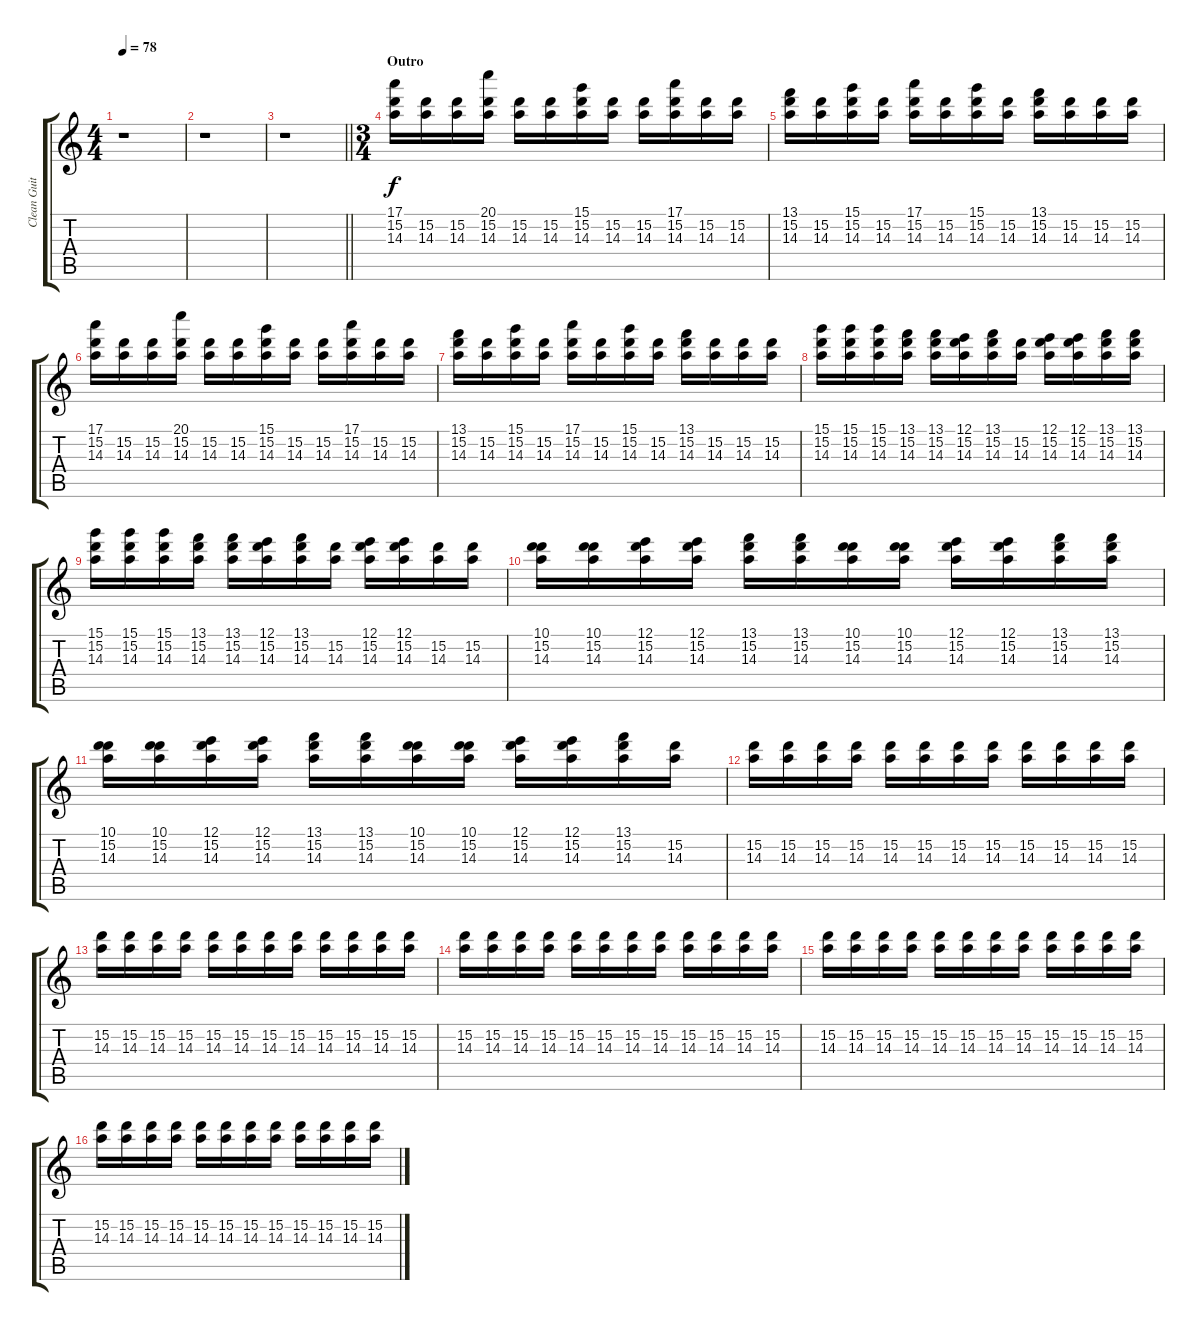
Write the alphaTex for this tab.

\track ("Clean Guitar I" "Clean Guit") {instrument acousticguitarsteel}
\staff {score tabs}
\tuning (E4 B3 G3 D3 A2 D2) {hide}
\ts (4 4)
\tempo 78
\clef g2
\ks c
r.1{dy f} |
r.1 |
\barLineRight lightlight
r.1 |
\ts (3 4)
\section ("" "Outro")
(17.1 15.2 14.3).16{volume 12 instrument banjo} (15.2 14.3).16 (15.2 14.3).16 (20.1 15.2 14.3).16 (15.2 14.3).16 (15.2 14.3).16 (15.1 15.2 14.3).16 (15.2 14.3).16 (15.2 14.3).16 (17.1 15.2 14.3).16 (15.2 14.3).16 (15.2 14.3).16 |
(13.1 15.2 14.3).16 (15.2 14.3).16 (15.1 15.2 14.3).16 (15.2 14.3).16 (17.1 15.2 14.3).16 (15.2 14.3).16 (15.1 15.2 14.3).16 (15.2 14.3).16 (13.1 15.2 14.3).16 (15.2 14.3).16 (15.2 14.3).16 (15.2 14.3).16 |
(17.1 15.2 14.3).16 (15.2 14.3).16 (15.2 14.3).16 (20.1 15.2 14.3).16 (15.2 14.3).16 (15.2 14.3).16 (15.1 15.2 14.3).16 (15.2 14.3).16 (15.2 14.3).16 (17.1 15.2 14.3).16 (15.2 14.3).16 (15.2 14.3).16 |
(13.1 15.2 14.3).16 (15.2 14.3).16 (15.1 15.2 14.3).16 (15.2 14.3).16 (17.1 15.2 14.3).16 (15.2 14.3).16 (15.1 15.2 14.3).16 (15.2 14.3).16 (13.1 15.2 14.3).16 (15.2 14.3).16 (15.2 14.3).16 (15.2 14.3).16 |
(15.1 15.2 14.3).16 (15.1 15.2 14.3).16 (15.1 15.2 14.3).16 (13.1 15.2 14.3).16 (13.1 15.2 14.3).16 (12.1 15.2 14.3).16 (13.1 15.2 14.3).16 (15.2 14.3).16 (12.1 15.2 14.3).16 (12.1 15.2 14.3).16 (13.1 15.2 14.3).16 (13.1 15.2 14.3).16 |
(15.1 15.2 14.3).16 (15.1 15.2 14.3).16 (15.1 15.2 14.3).16 (13.1 15.2 14.3).16 (13.1 15.2 14.3).16 (12.1 15.2 14.3).16 (13.1 15.2 14.3).16 (15.2 14.3).16 (12.1 15.2 14.3).16 (12.1 15.2 14.3).16 (15.2 14.3).16 (15.2 14.3).16 |
(10.1 15.2 14.3).16 (10.1 15.2 14.3).16 (12.1 15.2 14.3).16 (12.1 15.2 14.3).16 (13.1 15.2 14.3).16 (13.1 15.2 14.3).16 (10.1 15.2 14.3).16 (10.1 15.2 14.3).16 (12.1 15.2 14.3).16 (12.1 15.2 14.3).16 (13.1 15.2 14.3).16 (13.1 15.2 14.3).16 |
(10.1 15.2 14.3).16 (10.1 15.2 14.3).16 (12.1 15.2 14.3).16 (12.1 15.2 14.3).16 (13.1 15.2 14.3).16 (13.1 15.2 14.3).16 (10.1 15.2 14.3).16 (10.1 15.2 14.3).16 (12.1 15.2 14.3).16 (12.1 15.2 14.3).16 (13.1 15.2 14.3).16 (15.2 14.3).16 |
(15.2 14.3).16 (15.2 14.3).16 (15.2 14.3).16 (15.2 14.3).16 (15.2 14.3).16 (15.2 14.3).16 (15.2 14.3).16 (15.2 14.3).16 (15.2 14.3).16 (15.2 14.3).16 (15.2 14.3).16 (15.2 14.3).16 |
(15.2 14.3).16 (15.2 14.3).16 (15.2 14.3).16 (15.2 14.3).16 (15.2 14.3).16 (15.2 14.3).16 (15.2 14.3).16 (15.2 14.3).16 (15.2 14.3).16 (15.2 14.3).16 (15.2 14.3).16 (15.2 14.3).16 |
(15.2 14.3).16 (15.2 14.3).16 (15.2 14.3).16 (15.2 14.3).16 (15.2 14.3).16 (15.2 14.3).16 (15.2 14.3).16 (15.2 14.3).16 (15.2 14.3).16 (15.2 14.3).16 (15.2 14.3).16 (15.2 14.3).16 |
(15.2 14.3).16{volume 3} (15.2 14.3).16 (15.2 14.3).16 (15.2 14.3).16 (15.2 14.3).16 (15.2 14.3).16 (15.2 14.3).16 (15.2 14.3).16 (15.2 14.3).16 (15.2 14.3).16 (15.2 14.3).16 (15.2 14.3).16 |
(15.2 14.3).16{volume 1} (15.2 14.3).16 (15.2 14.3).16 (15.2 14.3).16 (15.2 14.3).16 (15.2 14.3).16 (15.2 14.3).16 (15.2 14.3).16 (15.2 14.3).16 (15.2 14.3).16 (15.2 14.3).16 (15.2 14.3).16
